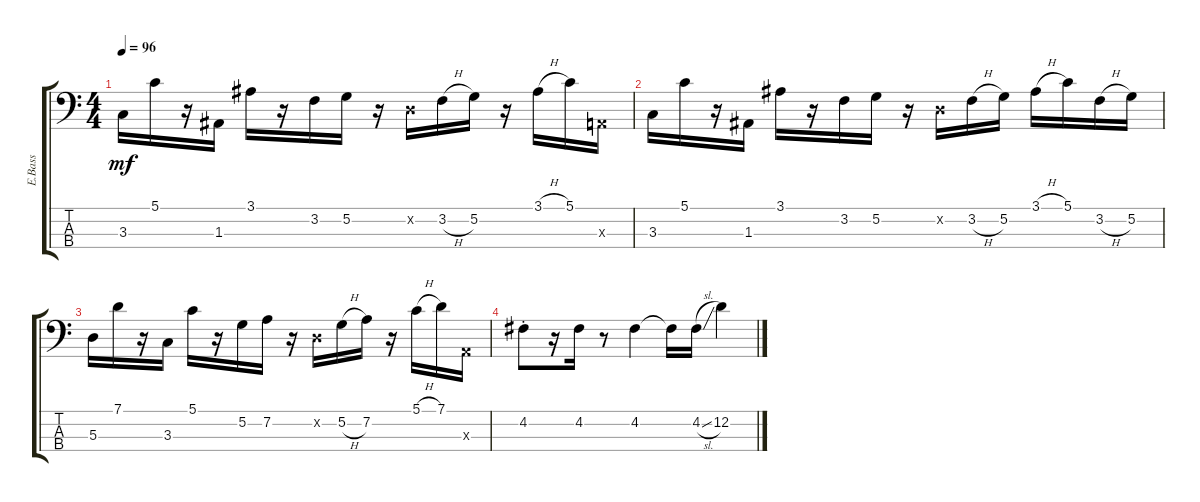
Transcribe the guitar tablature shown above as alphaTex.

\track ("E.Bass" "E.Bass") {instrument electricbassfinger}
\staff {score tabs}
\tuning (G2 D2 A1 E1) {hide}
\ts (4 4)
\tempo 96
\clef f4
\ks c
3.3.16{dy mf} 5.1.16 r.16 1.3.16 3.1.16 r.16 3.2.16 5.2.16 r.16 0.2{x}.16 3.2{h}.16 5.2.16 r.16 3.1{h}.16 5.1.16 0.3{x}.16 |
3.3.16 5.1.16 r.16 1.3.16 3.1.16 r.16 3.2.16 5.2.16 r.16 0.2{x}.16 3.2{h}.16 5.2.16 3.1{h}.16 5.1.16 3.2{h}.16 5.2.16 |
5.3.16 7.1.16 r.16 3.3.16 5.1.16 r.16 5.2.16 7.2.16 r.16 0.2{x}.16 5.2{h}.16 7.2.16 r.16 5.1{h}.16 7.1.16 0.3{x}.16 |
4.2{st}.8 r.16 4.2.16 r.8 4.2.4 4.2{t}.16 4.2{sl}.16 12.2.4
